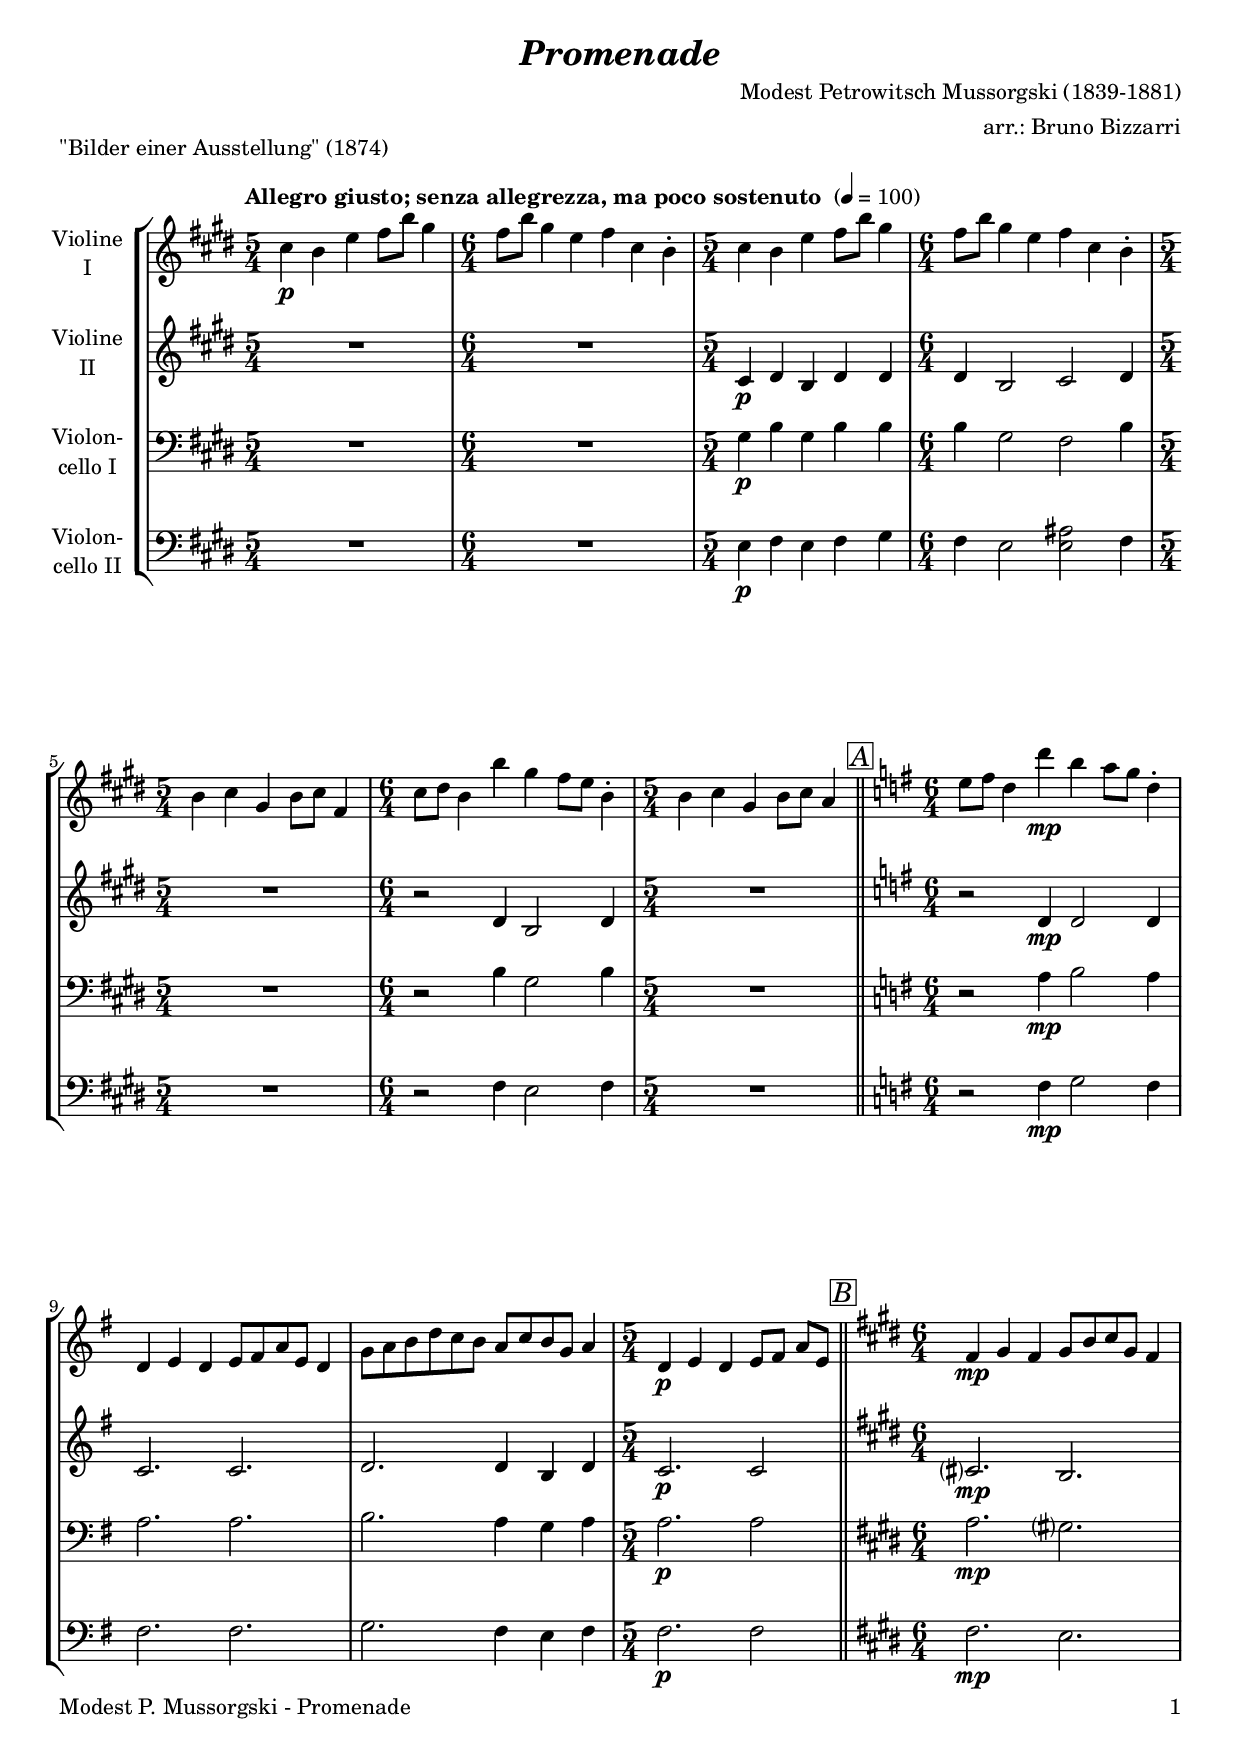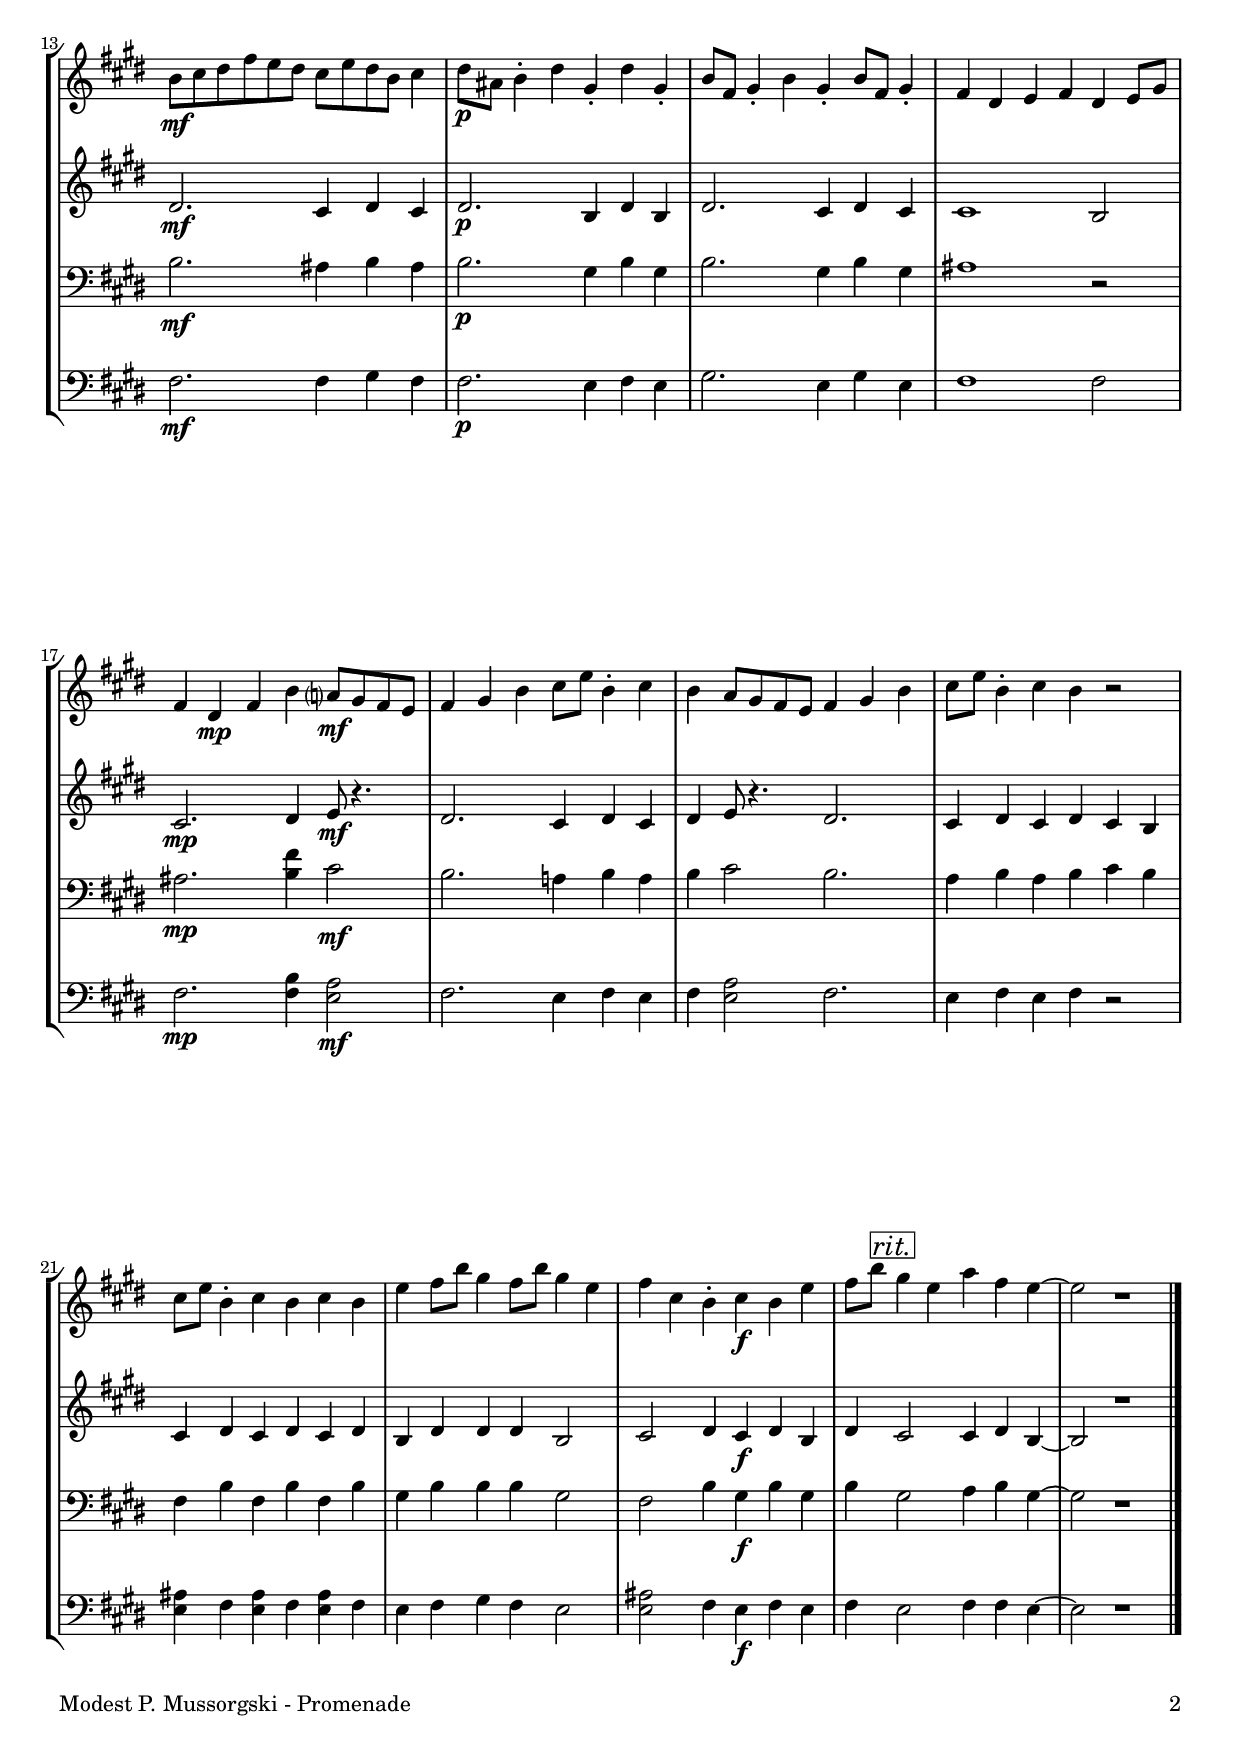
\version "2.22.0"
\include "deutsch.ly"
  
#(set-global-staff-size 19)

\header {
  title     = \markup \bold \italic "Promenade"
  composer  = "Modest Petrowitsch Mussorgski (1839-1881)"
  arranger  = "arr.: Bruno Bizzarri"
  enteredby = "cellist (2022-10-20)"
  piece     = "\"Bilder einer Ausstellung\" (1874)"
}

voiceconsts = {
  \key c \major
  \time 5/4
  \clef "treble"
%  \numericTimeSignature
  \compressEmptyMeasures
  % Set default beaming for all staves
%  \set Timing.beamExceptions = #'()
%  \set Timing.baseMoment     = #(ly:make-moment 1 4)
%  \set Timing.beatStructure  = #'(1 1 1)
  \tempo "Allegro giusto; senza allegrezza, ma poco sostenuto " 4=100
}

mifl = "flute"
mivl = "violin"
miba = "cello"
mipz = "pizzicato strings"
milo = "harpsichord"

boxa = { \bar "||" \mark \markup \box \italic "A" \key c \minor \time 6/4 }
boxb = { \bar "||" \mark \markup \box \italic "B" \key c \major \time 6/4 }

rit = \mark \markup \box \italic "rit."

va = \relative c'' {
  \voiceconsts

  a4\p g c d8 g e4 \time 6/4
  d8 g e4 c d a g-. \time 5/4

  a g c d8 g e4 \time 6/4
  d8 g e4 c d a g-. \time 5/4

  g a e g8 a d,4 \time 6/4
  a'8 h g4 g' e d8 c g4-. \time 5/4

  g a e g8 a f4 \boxa
  c'8 d b4 b'\mp g f8 es b4-.

  b, c b c8 d f c b4
  es8 f g b as g f as g es f4 \time 5/4

  b,\p c b c8 d f c \boxb
  d4\mp e d e8 g a e d4
  g8\mf a h d c h a c h g a4

  h8\p fis g4-. h e,-. h' e,-.
  g8 d e4-. g e-. g8 d e4-.
  d h c d h c8 e

  d4 h\mp d g f?8\mf e d c
  d4 e g a8 c g4-. a
  g f8 e d c d4 e g

  a8 c g4-. a g r2
  a8 c g4-. a g a g
  c d8 g e4 d8 g e4 c

  d a g-. a\f g c
  d8 g \rit e4 c f d c~
  c2 r1 \bar "|."
}

vb = \relative c' {
  \voiceconsts

  R4*5 \time 6/4
  R4*6 \time 5/4

  a4\p h g h h \time 6/4
  h g2 a h4 \time 5/4

  R4*5 \time 6/4
  r2 h4 g2 h4 \time 5/4

  R4*5 \boxa
  r2 b4\mp b2 b4

  as2. as
  b b4 g b \time 5/4

  as2.\p as2 \boxb
  a?2.\mp  g
  h\mf a4 h a

  h2.\p g4 h g
  h2. a4 h a
  a1 g2

  a2.\mp h4 c8\mf r4.
  h2. a4 h a
  h c8 r4. h2.

  a4 h a h a g
  a h a h a h
  g h h h g2

  a h4 a\f h g
  h \rit a2 a4 h g~
  g2 r1 \bar "|."
}

vc = \relative c {
  \voiceconsts
  \clef "bass"

  R4*5 \time 6/4
  R4*6 \time 5/4

  e4\p g e g g \time 6/4
  g e2 d g4 \time 5/4

  R4*5 \time 6/4
  r2 g4 e2 g4 \time 5/4

  R4*5 \boxa
  r2 f4\mp g2 f4

  f2. f
  g f4 es f \time 5/4

  f2.\p f2 \boxb
  f2.\mp e?
  g\mf fis4 g fis

  g2.\p e4 g e
  g2. e4 g e
  fis1 r2

  fis2.\mp <g d'>4 a2\mf
  g2. f!4 g f
  g a2 g2.

  f4 g f g a g
  d g d g d g
  e g g g e2

  d g4 e\f g e
  g \rit e2 f4 g e~
  e2 r1 \bar "|."
}

vd = \relative c {
  \voiceconsts
  \clef "bass"

  R4*5 \time 6/4
  R4*6 \time 5/4

  c4\p d c d e \time 6/4
  d c2 <c fis> d4 \time 5/4

  R4*5 \time 6/4
  r2 d4 c2 d4 \time 5/4

  R4*5 \boxa
  r2 d4\mp es2 d4

  d2. d
  es d4 c d \time 5/4

  d2.\p d2 \boxb
  d2.\mp c
  d2.\mf d4 e d

  d2.\p c4 d c
  e2. c4 e c
  d1 d2

  d2.\mp <d g>4 <c f>2\mf
  d2. c4 d c
  d <c f>2 d2.

  c4 d c d r2
  <c fis>4 d <c fis> d <c fis> d
  c d e d c2

  <c fis> d4 c\f d c
  d \rit c2 d4 d c~
  c2 r1 \bar "|."
}


music = \new StaffGroup <<
      \new Staff {
	\set Staff.midiInstrument = \mivl
	\set Staff.instrumentName = \markup \center-column { "Violine" "I" }
	\transpose c e { \va }
      }

      \new Staff {
	\set Staff.midiInstrument = \mivl
	\set Staff.instrumentName = \markup \center-column { "Violine" "II" }
	\transpose c e { \vb }
      }

      \new Staff {
	\set Staff.midiInstrument = \miba
	\set Staff.instrumentName = \markup \center-column { "Violon-" "cello I" }
	\transpose c e { \vc }
      }

      \new Staff {
	\set Staff.midiInstrument = \miba
	\set Staff.instrumentName = \markup \center-column { "Violon-" "cello II" }
	\transpose c e { \vd }
      }
>>
\book {
   \paper {
    print-page-number = ##t
    print-first-page-number = ##t
    ragged-last-bottom = ##f
    oddHeaderMarkup = \markup \null
    evenHeaderMarkup = \markup \null
    oddFooterMarkup = \markup {
      \fill-line {
        \on-the-fly #print-page-number-check-first
        "Modest P. Mussorgski - Promenade" \fromproperty #'page:page-number-string
      }
    }
    evenFooterMarkup = \oddFooterMarkup
  } \score {
    \music
    \layout {}
  }

  \score {
    \unfoldRepeats \music

    \midi {
      \context {
        \Score
      }
    }
  }
}